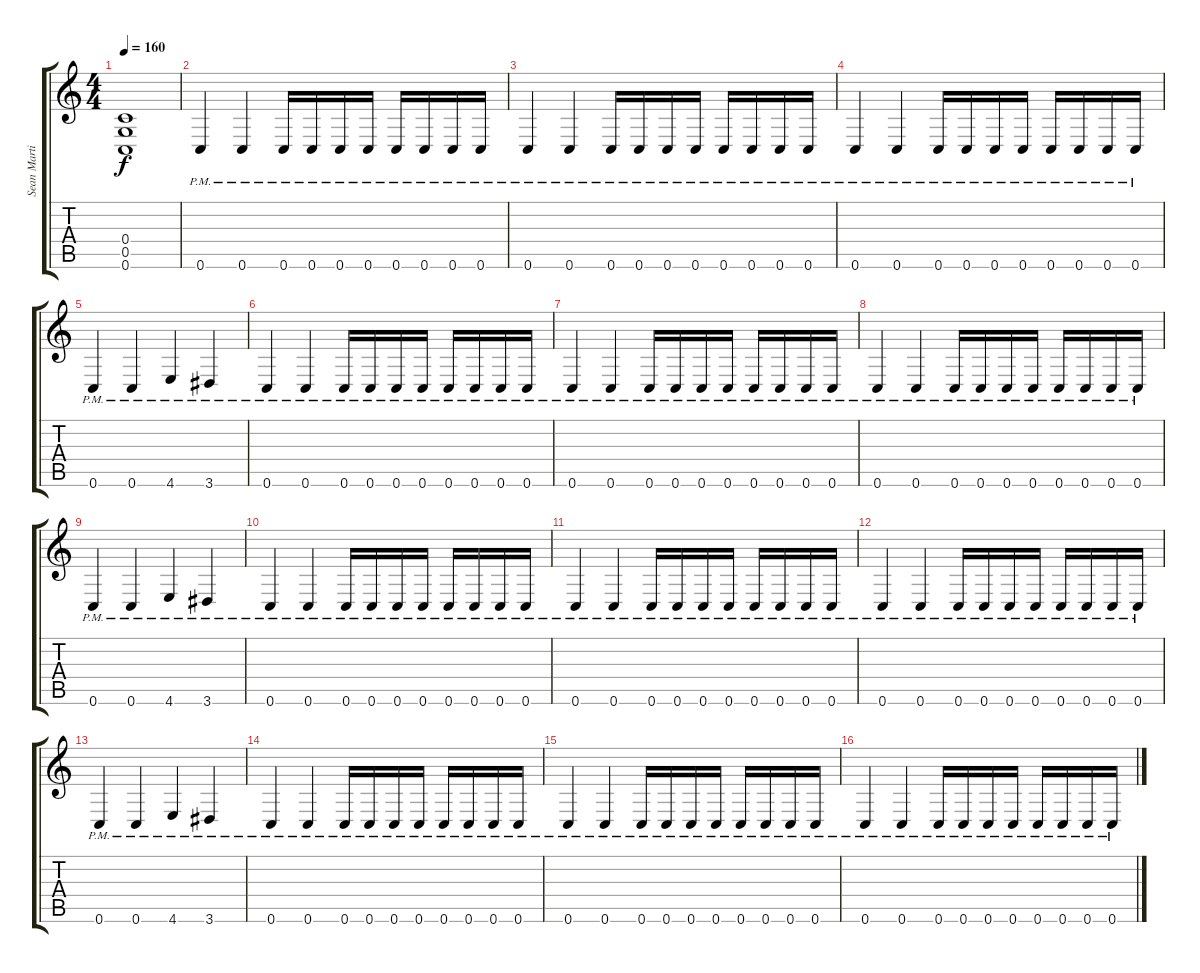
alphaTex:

\track ("Sean Martin" "Sean Marti") {instrument distortionguitar}
\staff {score tabs}
\tuning (D4 A3 F3 C3 G2 C2) {hide}
\ts (4 4)
\tempo 160
\clef g2
\ks c
(0.4{t} 0.5{t} 0.6{t}).1{dy f} |
\section ("" "")
0.6{pm}.4 0.6{pm}.4 0.6{pm}.16 0.6{pm}.16 0.6{pm}.16 0.6{pm}.16 0.6{pm}.16 0.6{pm}.16 0.6{pm}.16 0.6{pm}.16 |
0.6{pm}.4 0.6{pm}.4 0.6{pm}.16 0.6{pm}.16 0.6{pm}.16 0.6{pm}.16 0.6{pm}.16 0.6{pm}.16 0.6{pm}.16 0.6{pm}.16 |
0.6{pm}.4 0.6{pm}.4 0.6{pm}.16 0.6{pm}.16 0.6{pm}.16 0.6{pm}.16 0.6{pm}.16 0.6{pm}.16 0.6{pm}.16 0.6{pm}.16 |
0.6{pm}.4 0.6{pm}.4 4.6{pm}.4 3.6{pm}.4 |
0.6{pm}.4 0.6{pm}.4 0.6{pm}.16 0.6{pm}.16 0.6{pm}.16 0.6{pm}.16 0.6{pm}.16 0.6{pm}.16 0.6{pm}.16 0.6{pm}.16 |
0.6{pm}.4 0.6{pm}.4 0.6{pm}.16 0.6{pm}.16 0.6{pm}.16 0.6{pm}.16 0.6{pm}.16 0.6{pm}.16 0.6{pm}.16 0.6{pm}.16 |
0.6{pm}.4 0.6{pm}.4 0.6{pm}.16 0.6{pm}.16 0.6{pm}.16 0.6{pm}.16 0.6{pm}.16 0.6{pm}.16 0.6{pm}.16 0.6{pm}.16 |
0.6{pm}.4 0.6{pm}.4 4.6{pm}.4 3.6{pm}.4 |
0.6{pm}.4 0.6{pm}.4 0.6{pm}.16 0.6{pm}.16 0.6{pm}.16 0.6{pm}.16 0.6{pm}.16 0.6{pm}.16 0.6{pm}.16 0.6{pm}.16 |
0.6{pm}.4 0.6{pm}.4 0.6{pm}.16 0.6{pm}.16 0.6{pm}.16 0.6{pm}.16 0.6{pm}.16 0.6{pm}.16 0.6{pm}.16 0.6{pm}.16 |
0.6{pm}.4 0.6{pm}.4 0.6{pm}.16 0.6{pm}.16 0.6{pm}.16 0.6{pm}.16 0.6{pm}.16 0.6{pm}.16 0.6{pm}.16 0.6{pm}.16 |
0.6{pm}.4 0.6{pm}.4 4.6{pm}.4 3.6{pm}.4 |
0.6{pm}.4 0.6{pm}.4 0.6{pm}.16 0.6{pm}.16 0.6{pm}.16 0.6{pm}.16 0.6{pm}.16 0.6{pm}.16 0.6{pm}.16 0.6{pm}.16 |
0.6{pm}.4 0.6{pm}.4 0.6{pm}.16 0.6{pm}.16 0.6{pm}.16 0.6{pm}.16 0.6{pm}.16 0.6{pm}.16 0.6{pm}.16 0.6{pm}.16 |
0.6{pm}.4 0.6{pm}.4 0.6{pm}.16 0.6{pm}.16 0.6{pm}.16 0.6{pm}.16 0.6{pm}.16 0.6{pm}.16 0.6{pm}.16 0.6{pm}.16
